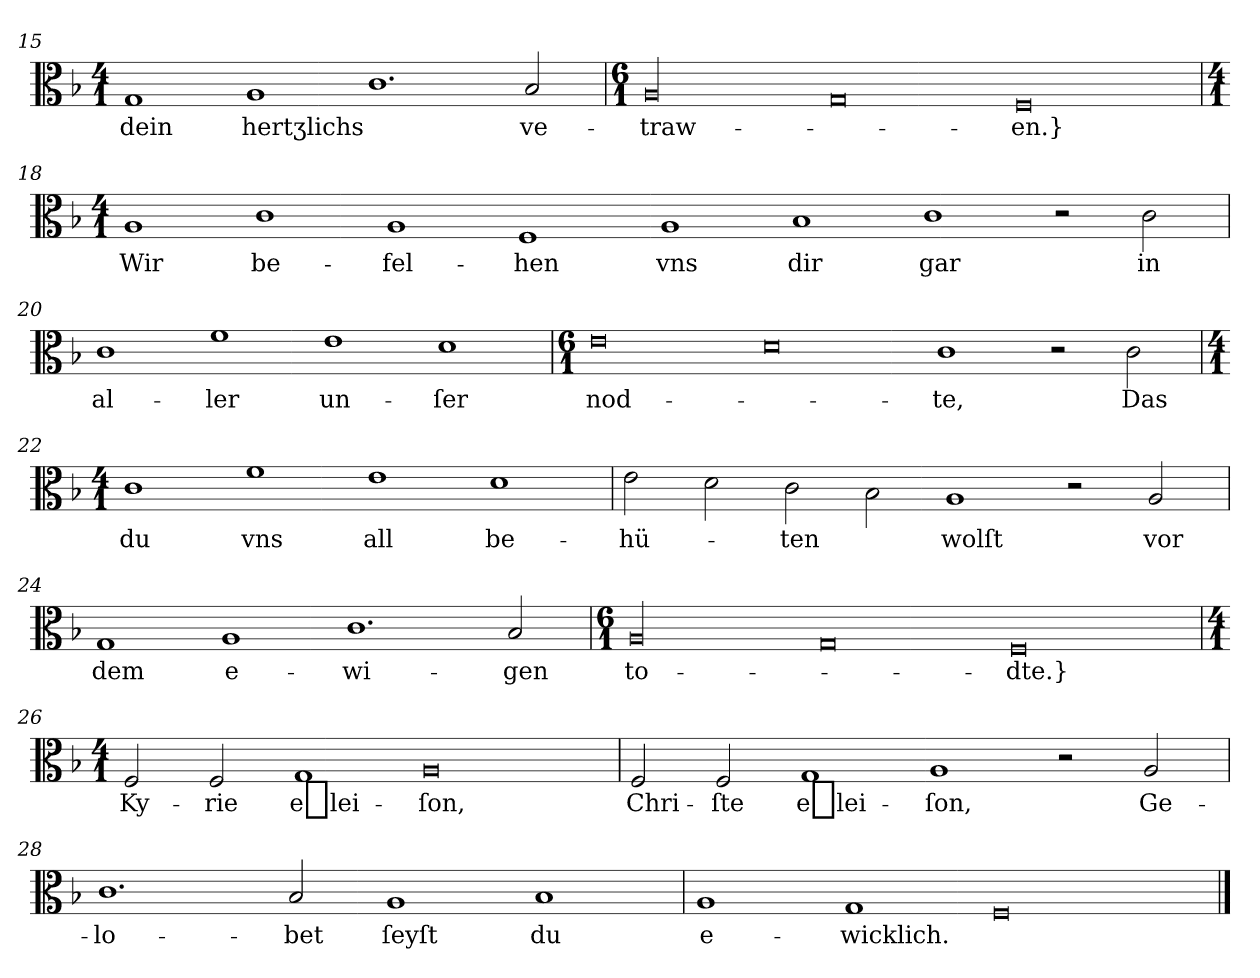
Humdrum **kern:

**kern	**text
*part1	*part1
*staff1	*staff1
*clefC3	*
*k[b-]	*
*F:ion	*
*M4/1	*
=15	=15
1G	dein
1A	hertʒlichs
1.c	.
2B-	ve-
=17	=17
*M6/1	*
!LO:N:vis=00	!
0A	-traw-
0G	.
0F	-en.}
=18	=18
*M4/1	*
1A	Wir
1c	be-
1A	-fel-
1F	-hen
=19-	=19-
1A	vns
1B-	dir
1c	gar
2r	.
2c	in
=20	=20
1c	al-
1f	-ler
1e	un-
1d	-ſer
=21	=21
*M6/1	*
0e	nod-
0d	.
1c	-te,
2r	.
2c	Das
=22	=22
*M4/1	*
1c	du
1f	vns
1e	all
1d	be-
=23	=23
2e	-hü-
2d	.
2c	-ten
2B-\	.
1A	wolſt
2r	.
2A	vor
=24	=24
1G	dem
1A	e-
1.c	-wi-
2B-	-gen
=25	=25
*M6/1	*
!LO:N:vis=00	!
0A	to-
0G	.
0F	-dte.}
=26	=26
*M4/1	*
2F	Ky-
2F	-rie
1G	e_lei-
0A	-ſon,
=27	=27
2F	Chri-
2F	-ſte
1G	e_lei-
1A	-ſon,
2r	.
2A	Ge-
=28	=28
1.c	-lo-
2B-	-bet
1A	ſeyſt
1B-	du
=29	=29
1A	e-
1G	-wicklich.
0F/	.
==	==
*-	*-
